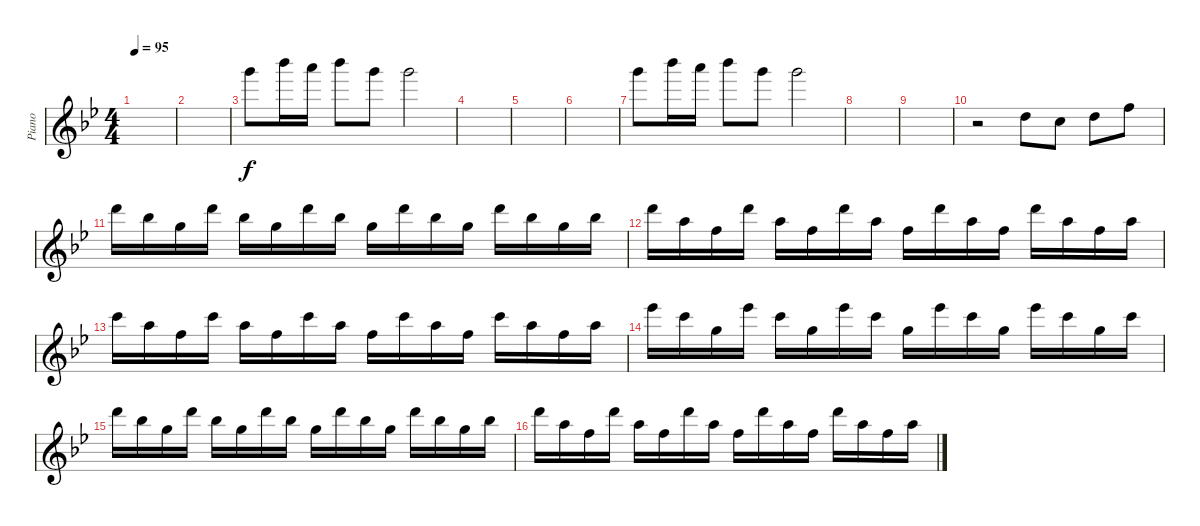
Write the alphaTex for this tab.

\track ("Piano" "Piano") {instrument brightacousticpiano}
\staff {score}
\tuning (E4 B3 G3 D3 A2 E2) {hide}
\ts (4 4)
\tempo 95
\clef g2
\ks gminor
|
|
27.1.8 30.1.16 29.1.16 30.1.8 27.1.8 27.1.2 |
|
|
|
27.1.8 30.1.16 29.1.16 30.1.8 27.1.8 27.1.2 |
|
|
r.2 10.1.8 8.1.8 10.1.8 13.1.8 |
22.1.16 18.1.16 15.1.16 22.1.16 18.1.16 15.1.16 22.1.16 18.1.16 15.1.16 22.1.16 18.1.16 15.1.16 22.1.16 18.1.16 15.1.16 18.1.16 |
22.1.16 17.1.16 13.1.16 22.1.16 17.1.16 13.1.16 22.1.16 17.1.16 13.1.16 22.1.16 17.1.16 13.1.16 22.1.16 17.1.16 13.1.16 17.1.16 |
20.1.16 22.2.16 18.2.16 20.1.16 17.1.16 18.2.16 25.2.16 17.1.16 18.2.16 25.2.16 22.2.16 18.2.16 25.2.16 22.2.16 18.2.16 17.1.16 |
23.1.16 20.1.16 15.1.16 23.1.16 20.1.16 15.1.16 23.1.16 20.1.16 15.1.16 23.1.16 20.1.16 15.1.16 23.1.16 20.1.16 15.1.16 20.1.16 |
22.1.16 18.1.16 15.1.16 22.1.16 18.1.16 15.1.16 22.1.16 18.1.16 15.1.16 22.1.16 18.1.16 15.1.16 22.1.16 18.1.16 15.1.16 18.1.16 |
22.1.16 17.1.16 13.1.16 22.1.16 17.1.16 13.1.16 22.1.16 17.1.16 13.1.16 22.1.16 17.1.16 13.1.16 22.1.16 17.1.16 13.1.16 17.1.16
